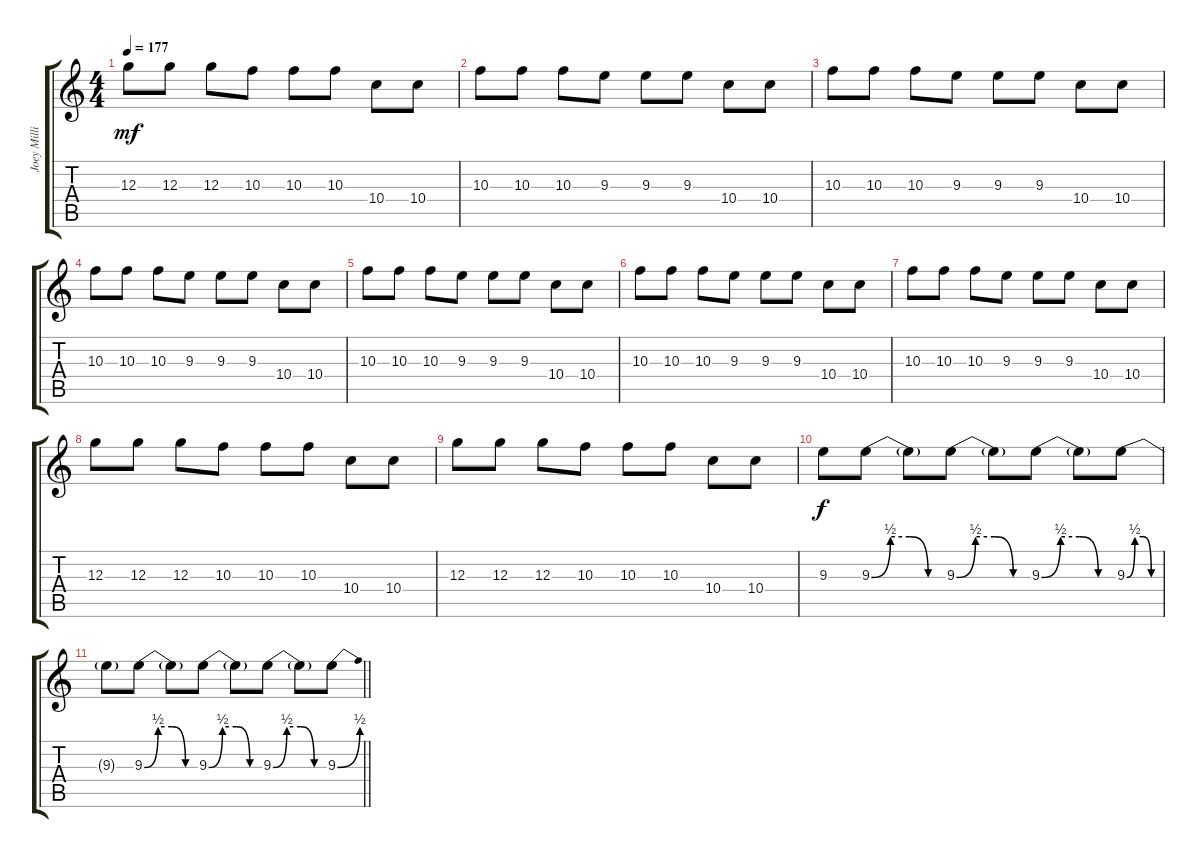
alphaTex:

\track ("Joey Milligan" "Joey Milli") {instrument distortionguitar}
\staff {score tabs}
\tuning (E4 B3 G3 D3 A2 D2) {hide}
\ts (4 4)
\tempo 177
\clef g2
\ks c
12.3.8{dy mf} 12.3.8 12.3.8 10.3.8 10.3.8 10.3.8 10.4.8 10.4.8 |
10.3.8 10.3.8 10.3.8 9.3.8 9.3.8 9.3.8 10.4.8 10.4.8 |
10.3.8 10.3.8 10.3.8 9.3.8 9.3.8 9.3.8 10.4.8 10.4.8 |
10.3.8 10.3.8 10.3.8 9.3.8 9.3.8 9.3.8 10.4.8 10.4.8 |
10.3.8 10.3.8 10.3.8 9.3.8 9.3.8 9.3.8 10.4.8 10.4.8 |
10.3.8 10.3.8 10.3.8 9.3.8 9.3.8 9.3.8 10.4.8 10.4.8 |
10.3.8 10.3.8 10.3.8 9.3.8 9.3.8 9.3.8 10.4.8 10.4.8 |
12.3.8 12.3.8 12.3.8 10.3.8 10.3.8 10.3.8 10.4.8 10.4.8 |
12.3.8 12.3.8 12.3.8 10.3.8 10.3.8 10.3.8 10.4.8 10.4.8 |
9.3.8{dy f} 9.3{be (custom 0 0 15 2 30 2 45 0 60 0)}.8 9.3{t}.8 9.3{be (custom 0 0 15 2 30 2 45 0 60 0)}.8 9.3{t}.8 9.3{be (custom 0 0 15 2 30 2 45 0 60 0)}.8 9.3{t}.8 9.3{be (custom 0 0 15 2 30 2 45 0 60 0)}.8 |
\barLineRight lightlight
9.3{t}.8 9.3{be (custom 0 0 15 2 30 2 45 0 60 0)}.8 9.3{t}.8 9.3{be (custom 0 0 15 2 30 2 45 0 60 0)}.8 9.3{t}.8 9.3{be (custom 0 0 15 2 30 2 45 0 60 0)}.8 9.3{t}.8 9.3{be (bend 0 0 60 2)}.8
